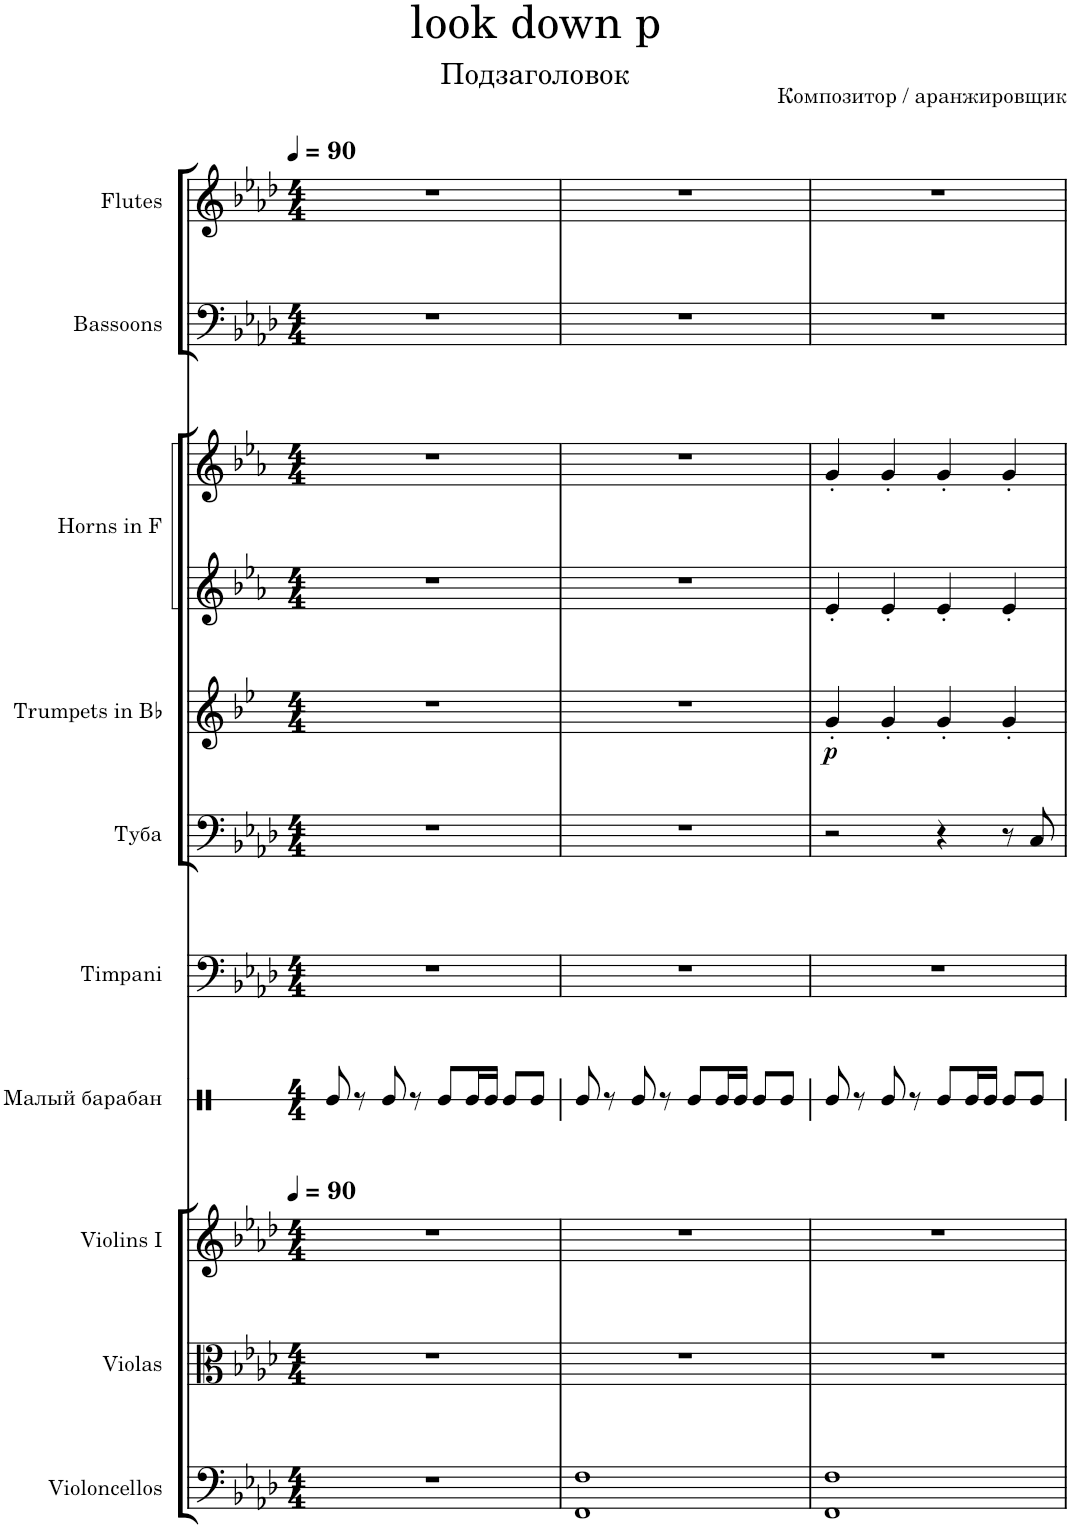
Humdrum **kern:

**kern	**kern	**kern	**kern	**kern	**kern	**kern	**dynam	**kern	**kern	**kern	**kern
*part10	*part9	*part8	*part7	*part6	*part5	*part4	*part4	*part3	*part3	*part2	*part1
*staff11	*staff10	*staff9	*staff8	*staff7	*staff6	*staff5	*staff5	*staff4	*staff3	*staff2	*staff1
*I"Violoncellos	*I"Violas	*I"Violins I	*I"Малый барабан	*I"Timpani	*I"Туба	*I"Trumpets in Bb	*	*I"Horns in F	*	*I"Bassoons	*I"Flutes
*I'Vc.	*I'Vla.	*I'Vln. I	*	*I'Timp.	*	*	*	*	*	*I'Bsn.	*I'Fl.
*	*	*	*stria1	*	*	*	*	*	*	*	*
*clefF4	*clefC3	*clefG2	*clefX	*clefF4	*clefF4	*clefG2	*	*clefG2	*clefG2	*clefF4	*clefG2
*	*	*	*	*	*	*Trd1c2	*	*Trd4c7	*Trd4c7	*	*
*k[b-e-a-d-]	*k[b-e-a-d-]	*k[b-e-a-d-]	*k[]	*k[b-e-a-d-]	*k[b-e-a-d-]	*k[b-e-]	*	*k[b-e-a-]	*k[b-e-a-]	*k[b-e-a-d-]	*k[b-e-a-d-]
*M4/4	*M4/4	*M4/4	*M4/4	*M4/4	*M4/4	*M4/4	*	*M4/4	*M4/4	*M4/4	*M4/4
*MM90	*MM90	*MM90	*MM90	*MM90	*MM90	*MM90	*	*MM90	*MM90	*MM90	*MM90
=1	=1	=1	=1	=1	=1	=1	=1	=1	=1	=1	=1
1r	1r	1r	8Re/	1r	1r	1r	.	1r	1r	1r	1r
.	.	.	8r	.	.	.	.	.	.	.	.
.	.	.	8Re/	.	.	.	.	.	.	.	.
.	.	.	8r	.	.	.	.	.	.	.	.
.	.	.	8Re/L	.	.	.	.	.	.	.	.
.	.	.	16Re/L	.	.	.	.	.	.	.	.
.	.	.	16Re/JJ	.	.	.	.	.	.	.	.
.	.	.	8Re/L	.	.	.	.	.	.	.	.
.	.	.	8Re/J	.	.	.	.	.	.	.	.
=2	=2	=2	=2	=2	=2	=2	=2	=2	=2	=2	=2
1FF 1F	1r	1r	8Re/	1r	1r	1r	.	1r	1r	1r	1r
.	.	.	8r	.	.	.	.	.	.	.	.
.	.	.	8Re/	.	.	.	.	.	.	.	.
.	.	.	8r	.	.	.	.	.	.	.	.
.	.	.	8Re/L	.	.	.	.	.	.	.	.
.	.	.	16Re/L	.	.	.	.	.	.	.	.
.	.	.	16Re/JJ	.	.	.	.	.	.	.	.
.	.	.	8Re/L	.	.	.	.	.	.	.	.
.	.	.	8Re/J	.	.	.	.	.	.	.	.
=3	=3	=3	=3	=3	=3	=3	=3	=3	=3	=3	=3
!	!	!	!	!	!	!	!LO:DY:b	!	!	!	!
1FF 1F	1r	1r	8Re/	1r	2r	4g'/	p	4e-'/	4g'/	1r	1r
.	.	.	8r	.	.	.	.	.	.	.	.
.	.	.	8Re/	.	.	4g'/	.	4e-'/	4g'/	.	.
.	.	.	8r	.	.	.	.	.	.	.	.
.	.	.	8Re/L	.	4r	4g'/	.	4e-'/	4g'/	.	.
.	.	.	16Re/L	.	.	.	.	.	.	.	.
.	.	.	16Re/JJ	.	.	.	.	.	.	.	.
.	.	.	8Re/L	.	8r	4g'/	.	4e-'/	4g'/	.	.
.	.	.	8Re/J	.	8C/	.	.	.	.	.	.
=	=	=	=	=	=	=	=	=	=	=	=
*-	*-	*-	*-	*-	*-	*-	*-	*-	*-	*-	*-
